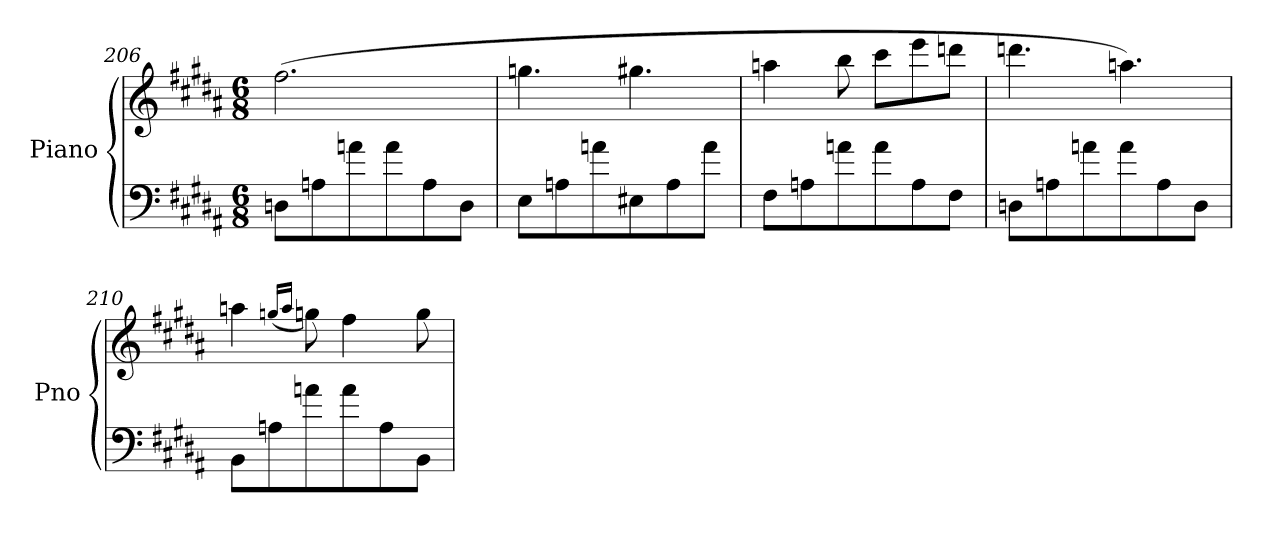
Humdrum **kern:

**kern	**kern
*part1	*part1
*staff2	*staff1
*I"Piano	*
*I'Pno	*
*clefF4	*clefG2
*k[f#c#g#d#a#]	*k[f#c#g#d#a#]
*M6/8	*M6/8
=206	=206
8Dn\L	(2.ff#\
8An\	.
8an\	.
8a\	.
8A\	.
8D\J	.
=207	=207
8E\L	4.ggn\
8An\	.
8an\	.
8E#X\	4.gg#X\
8A\	.
8a\J	.
!!LO:LB:g=z
=208	=208
8F#\L	4aan\
8An\	.
8an\	8bb\
8a\	8ccc#\L
8A\	8eee\
8F#\J	8dddn\J
=209	=209
8Dn\L	4.dddn\
8An\	.
8an\	.
8a\	4.aan\)
8A\	.
8D\J	.
=210	=210
8BB\L	4aan\
8An\	.
.	(16qggn/LL
.	16qaa/JJ
8an\	8gg\)
8a\	4ff#\
8A\	.
8BB\J	8gg\
=	=
*-	*-
